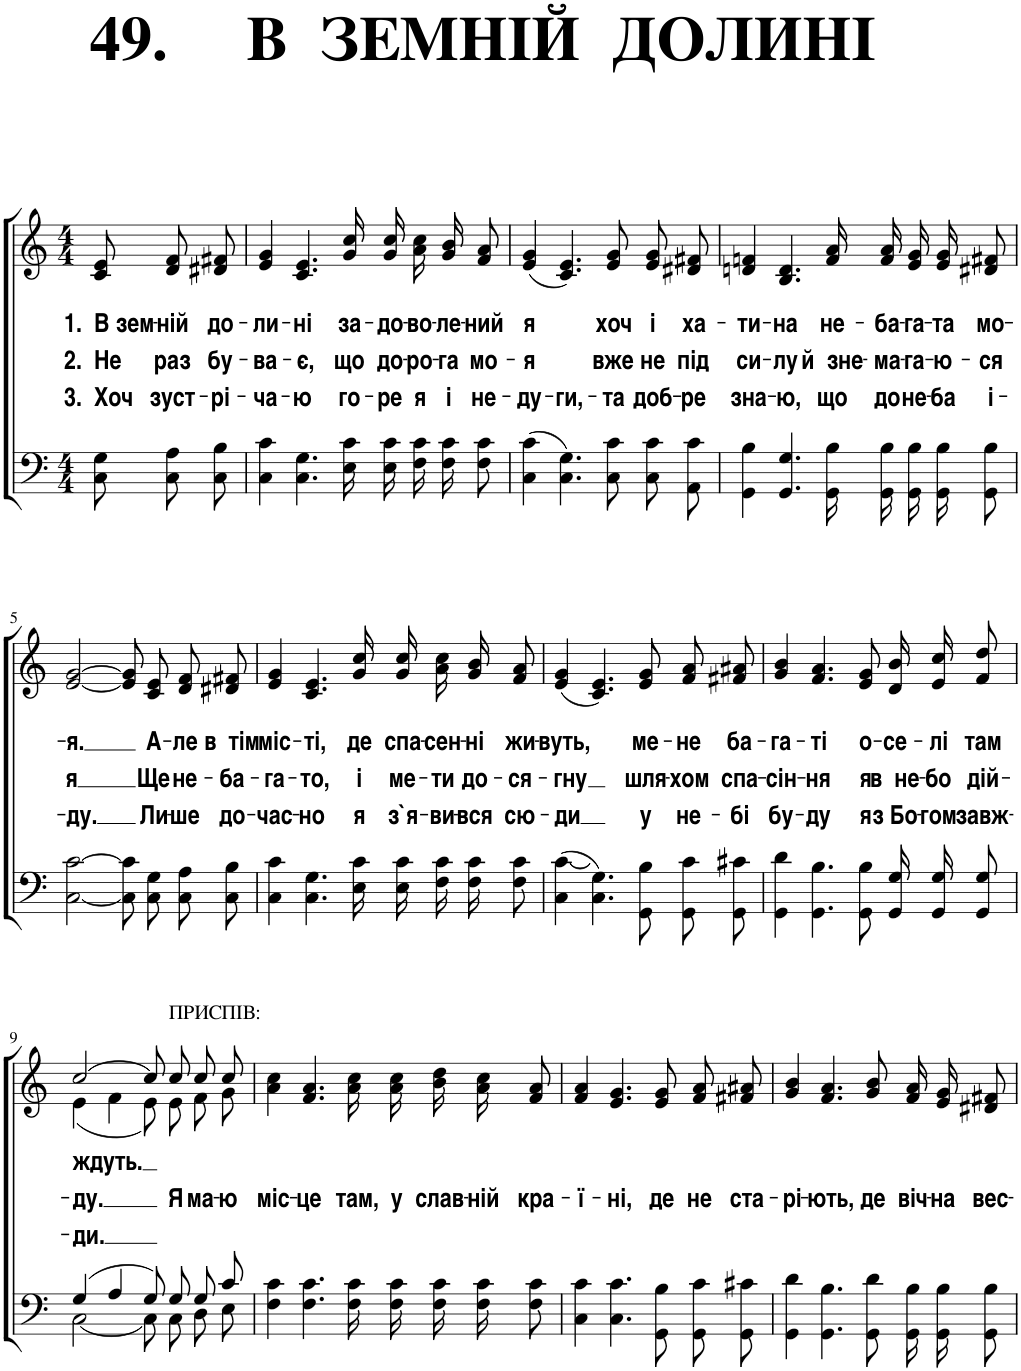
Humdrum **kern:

**kern	**kern	**text	**text	**text	**text
*part2	*part1	*part1	*part1	*part1	*part1
*staff2	*staff1	*staff1	*staff1	*staff1	*staff1
*I"Бас	*I"Сопрано	*	*	*	*
*clefF4	*clefG2	*	*	*	*
*k[]	*k[]	*	*	*	*
*M4/4	*M4/4	*	*	*	*
=1	=1	=1	=1	=1	=1
!	!	!	!LO:LY:b	!LO:LY:b	!LO:LY:b
8C\ 8G\	8c/ 8e/	.	1. В зем-	2. Не	3. Хоч
!	!	!	!LO:LY:b	!LO:LY:b	!LO:LY:b
8C\ 8A\L	8d/ 8f/L	.	-ній	раз	зуст-
!	!	!	!LO:LY:b	!LO:LY:b	!LO:LY:b
8C\ 8B\J	8d#X/ 8f#X/J	.	до-	бу-	-рі-
=2	=2	=2	=2	=2	=2
!	!	!	!LO:LY:b	!LO:LY:b	!LO:LY:b
4C\ 4c\	4e/ 4g/	.	-ли-	-ва-	-ча-
!	!	!	!LO:LY:b	!LO:LY:b	!LO:LY:b
4.C\ 4.G\	4.c/ 4.e/	.	-ні	-є,	-ю
!	!	!	!LO:LY:b	!LO:LY:b	!LO:LY:b
16E\ 16c\LL	16g/ 16cc/LL	.	за-	що	го-
!	!	!	!LO:LY:b	!LO:LY:b	!LO:LY:b
16E\ 16c\JJ	16g/ 16cc/JJ	.	-до-	до-	-ре
!	!	!	!LO:LY:b	!LO:LY:b	!LO:LY:b
16F\ 16c\LL	16a/ 16cc/LL	.	-во-	-ро-	я
!	!	!	!LO:LY:b	!LO:LY:b	!LO:LY:b
16F\ 16c\J	16g/ 16b/J	.	-ле-	-га	і
!	!	!	!LO:LY:b	!LO:LY:b	!LO:LY:b
8F\ 8c\J	8f/ 8a/J	.	-ний	мо-	не-
=3	=3	=3	=3	=3	=3
!	!	!	!LO:LY:b	!LO:LY:b	!LO:LY:b
(4C\ 4c\	(4e/ 4g/	.	я	-я	-ду-
!	!	!	!	!	!LO:LY:b
4.C\ 4.G\)	4.c/ 4.e/)	.	.	.	-ги,-
!	!	!	!LO:LY:b	!LO:LY:b	!LO:LY:b
8C\ 8c\	8e/ 8g/	.	хоч	вже	-та
!	!	!	!LO:LY:b	!LO:LY:b	!LO:LY:b
8C\ 8c\L	8e/ 8g/L	.	і	не	доб-
!	!	!	!LO:LY:b	!LO:LY:b	!LO:LY:b
8AA\ 8c\J	8d#X/ 8f#X/J	.	ха-	під	-ре
=4	=4	=4	=4	=4	=4
!	!	!	!LO:LY:b	!LO:LY:b	!LO:LY:b
4GG\ 4B\	4dn/ 4fn/	.	-ти-	си-	зна-
!	!	!	!LO:LY:b	!LO:LY:b	!LO:LY:b
4.GG/ 4.G/	4.B/ 4.d/	.	-на	-лу	-ю,
!	!	!	!LO:LY:b	!LO:LY:b	!LO:LY:b
16GG\ 16B\LL	16f/ 16a/LL	.	не-	й зне-	що
!	!	!	!LO:LY:b	!LO:LY:b	!LO:LY:b
16GG\ 16B\JJ	16f/ 16a/JJ	.	-ба-	-ма-	до
!	!	!	!LO:LY:b	!LO:LY:b	!LO:LY:b
16GG\ 16B\LL	16e/ 16g/LL	.	-га-	-га-	не-
!	!	!	!LO:LY:b	!LO:LY:b	!LO:LY:b
16GG\ 16B\J	16e/ 16g/J	.	-та	-ю-	-ба
!	!	!	!LO:LY:b	!LO:LY:b	!LO:LY:b
8GG\ 8B\J	8d#X/ 8f#X/J	.	мо-	-ся	і-
!!LO:LB:g=z
=5	=5	=5	=5	=5	=5
!	!	!	!LO:LY:b	!LO:LY:b	!LO:LY:b
[2C\ [2c\	[2e/ [2g/	.	-я.	я	-ду.
8C]\ 8c]\L	8e]/ 8g]/L	.	.	.	.
!	!	!	!LO:LY:b	!LO:LY:b	!LO:LY:b
8C\ 8G\J	8c/ 8e/J	.	А-	Ще	Ли-
!	!	!	!LO:LY:b	!LO:LY:b	!LO:LY:b
8C\ 8A\L	8d/ 8f/L	.	-ле	не-	-ше
!	!	!	!LO:LY:b	!LO:LY:b	!LO:LY:b
8C\ 8B\J	8d#X/ 8f#X/J	.	в тім	-ба-	до-
=6	=6	=6	=6	=6	=6
!	!	!	!LO:LY:b	!LO:LY:b	!LO:LY:b
4C\ 4c\	4e/ 4g/	.	міс-	-га-	-час-
!	!	!	!LO:LY:b	!LO:LY:b	!LO:LY:b
4.C\ 4.G\	4.c/ 4.e/	.	-ті,	-то,	-но
!	!	!	!LO:LY:b	!LO:LY:b	!LO:LY:b
16E\ 16c\LL	16g/ 16cc/LL	.	де	і	я
!	!	!	!LO:LY:b	!LO:LY:b	!LO:LY:b
16E\ 16c\JJ	16g/ 16cc/JJ	.	спа-	ме-	з`я-
!	!	!	!LO:LY:b	!LO:LY:b	!LO:LY:b
16F\ 16c\LL	16a/ 16cc/LL	.	-сен-	-ти	-ви-
!	!	!	!LO:LY:b	!LO:LY:b	!LO:LY:b
16F\ 16c\J	16g/ 16b/J	.	-ні	до-	-вся
!	!	!	!LO:LY:b	!LO:LY:b	!LO:LY:b
8F\ 8c\J	8f/ 8a/J	.	жи-	-ся-	сю-
=7	=7	=7	=7	=7	=7
!	!	!	!LO:LY:b	!LO:LY:b	!LO:LY:b
([4C\ 4c\	(4e/ 4g/	.	-вуть,	-гну	-ди
4.C\] 4.G\)	4.c/ 4.e/)	.	.	.	.
!	!	!	!LO:LY:b	!LO:LY:b	!LO:LY:b
8GG\ 8B\	8e/ 8g/	.	ме-	шля-	у
!	!	!	!LO:LY:b	!LO:LY:b	!LO:LY:b
8GG\ 8c\L	8f/ 8a/L	.	-не	-хом	не-
!	!	!	!LO:LY:b	!LO:LY:b	!LO:LY:b
8GG\ 8c#X\J	8f#X/ 8a#X/J	.	ба-	спа-	-бі
=8	=8	=8	=8	=8	=8
!	!	!	!LO:LY:b	!LO:LY:b	!LO:LY:b
4GG\ 4d\	4g/ 4b/	.	-га-	-сін-	бу-
!	!	!	!LO:LY:b	!LO:LY:b	!LO:LY:b
4.GG\ 4.B\	4.f/ 4.a/	.	-ті	-ня	-ду
!	!	!	!LO:LY:b	!LO:LY:b	!LO:LY:b
8GG\ 8B\	8e/ 8g/	.	о-	я	я
!	!	!	!LO:LY:b	!LO:LY:b	!LO:LY:b
16GG/ 16G/LL	16d/ 16b/LL	.	-се-	в не-	з Бо-
!	!	!	!LO:LY:b	!LO:LY:b	!LO:LY:b
16GG/ 16G/J	16e/ 16cc/J	.	-лі	-бо	-гом
!	!	!	!LO:LY:b	!LO:LY:b	!LO:LY:b
8GG/ 8G/J	8f/ 8dd/J	.	там	дій-	завж-
!!LO:LB:g=z
=9	=9	=9	=9	=9	=9
*^	*	*	*	*	*
!	!	!	!	!LO:LY:b	!LO:LY:b	!LO:LY:b
*	*	*^	*	*	*	*
(4G/	[2C\	[2cc/	(4e\	.	ждуть.	-ду.	-ди.
4A/	.	.	4f\	.	.	.	.
8G/L)	8C\L]	8cc/L]	8e\L)	.	.	.	.
!	!	!LO:TX:a:t=ПРИСПІВ&colon;	!	!	!	!	!
!	!	!	!	!	!	!LO:LY:b	!
8G/J	8C\J	8cc/J	8e\J	.	.	Я	.
!	!	!	!	!	!	!LO:LY:b	!
8G/L	8D\L	8cc/L	8f\L	.	.	ма-	.
!	!	!	!	!	!	!LO:LY:b	!
8c/J	8E\J	8cc/J	8g\J	.	.	-ю	.
=10	=10	=10	=10	=10	=10	=10	=10
!	!	!	!	!	!	!LO:LY:b	!
*v	*v	*	*	*	*	*	*
*	*v	*v	*	*	*	*
4F\ 4c\	4a\ 4cc\	.	.	міс-	.
!	!	!	!	!LO:LY:b	!
4.F\ 4.c\	4.f/ 4.a/	.	.	-це	.
!	!	!	!	!LO:LY:b	!
16F\ 16c\LL	16a\ 16cc\LL	.	.	там,	.
!	!	!	!	!LO:LY:b	!
16F\ 16c\JJ	16a\ 16cc\JJ	.	.	у	.
!	!	!	!	!LO:LY:b	!
16F\ 16c\LL	16b/ 16dd/LL	.	.	слав-	.
!	!	!	!	!LO:LY:b	!
16F\ 16c\J	16a/ 16cc/J	.	.	-ній	.
!	!	!	!	!LO:LY:b	!
8F\ 8c\J	8f/ 8a/J	.	.	кра-	.
=11	=11	=11	=11	=11	=11
!	!	!	!	!LO:LY:b	!
4C\ 4c\	4f/ 4a/	.	.	-ї-	.
!	!	!	!	!LO:LY:b	!
4.C\ 4.c\	4.e/ 4.g/	.	.	-ні,	.
!	!	!	!	!LO:LY:b	!
8GG\ 8B\	8e/ 8g/	.	.	де	.
!	!	!	!	!LO:LY:b	!
8GG\ 8c\L	8f/ 8a/L	.	.	не	.
!	!	!	!	!LO:LY:b	!
8GG\ 8c#X\J	8f#X/ 8a#X/J	.	.	ста-	.
=12	=12	=12	=12	=12	=12
!	!	!	!	!LO:LY:b	!
4GG\ 4d\	4g/ 4b/	.	.	-рі-	.
!	!	!	!	!LO:LY:b	!
4.GG\ 4.B\	4.f/ 4.a/	.	.	-ють,	.
!	!	!	!	!LO:LY:b	!
8GG\ 8d\	8g/ 8b/	.	.	де	.
!	!	!	!	!LO:LY:b	!
16GG\ 16B\LL	16f/ 16a/LL	.	.	віч-	.
!	!	!	!	!LO:LY:b	!
16GG\ 16B\J	16e/ 16g/J	.	.	-на	.
!	!	!	!	!LO:LY:b	!
8GG\ 8B\J	8d#X/ 8f#X/J	.	.	вес-	.
=	=	=	=	=	=
*-	*-	*-	*-	*-	*-
